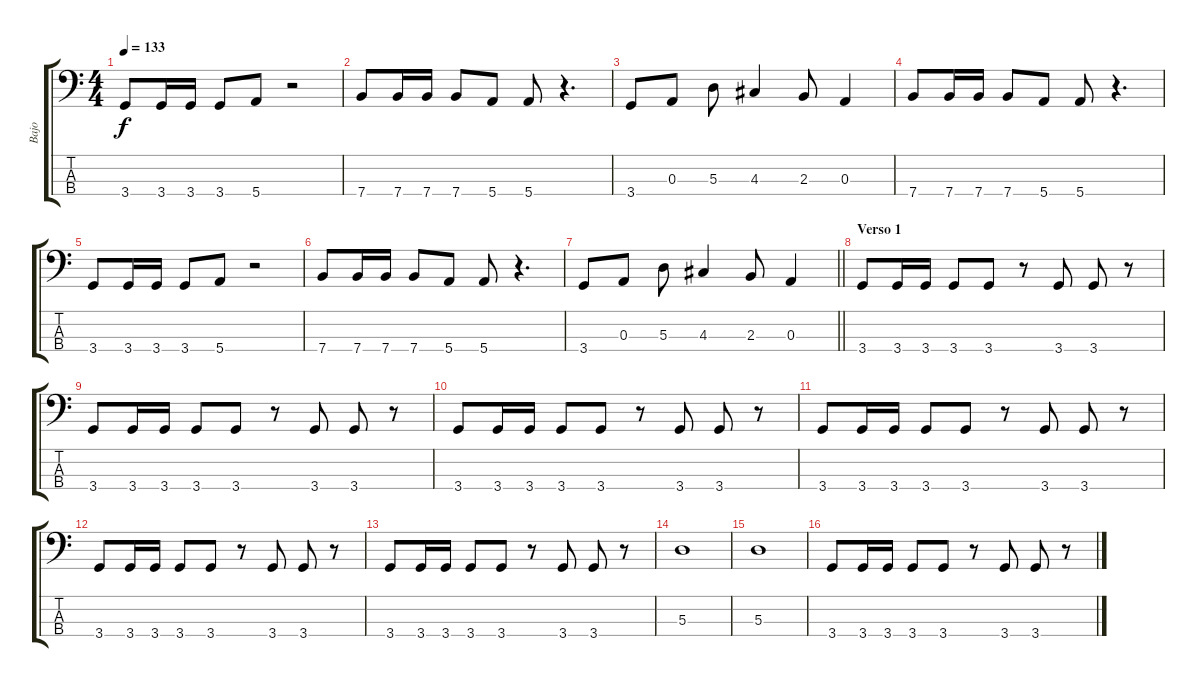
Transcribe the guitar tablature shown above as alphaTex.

\track ("Bajo" "Bajo") {instrument electricbasspick}
\staff {score tabs}
\tuning (G2 D2 A1 E1) {hide}
\ts (4 4)
\tempo 133
\clef f4
\ks c
3.4.8{dy f} 3.4.16 3.4.16 3.4.8 5.4.8 r.2 |
7.4.8 7.4.16 7.4.16 7.4.8 5.4.8 5.4.8 r.4{d} |
3.4.8 0.3.8 5.3.8 4.3.4 2.3.8 0.3.4 |
7.4.8 7.4.16 7.4.16 7.4.8 5.4.8 5.4.8 r.4{d} |
3.4.8 3.4.16 3.4.16 3.4.8 5.4.8 r.2 |
7.4.8 7.4.16 7.4.16 7.4.8 5.4.8 5.4.8 r.4{d} |
\barLineRight lightlight
3.4.8 0.3.8 5.3.8 4.3.4 2.3.8 0.3.4 |
\section ("" "Verso 1")
3.4.8 3.4.16 3.4.16 3.4.8 3.4.8 r.8 3.4.8 3.4.8 r.8 |
3.4.8 3.4.16 3.4.16 3.4.8 3.4.8 r.8 3.4.8 3.4.8 r.8 |
3.4.8 3.4.16 3.4.16 3.4.8 3.4.8 r.8 3.4.8 3.4.8 r.8 |
3.4.8 3.4.16 3.4.16 3.4.8 3.4.8 r.8 3.4.8 3.4.8 r.8 |
3.4.8 3.4.16 3.4.16 3.4.8 3.4.8 r.8 3.4.8 3.4.8 r.8 |
3.4.8 3.4.16 3.4.16 3.4.8 3.4.8 r.8 3.4.8 3.4.8 r.8 |
5.3.1 |
5.3.1 |
3.4.8 3.4.16 3.4.16 3.4.8 3.4.8 r.8 3.4.8 3.4.8 r.8
